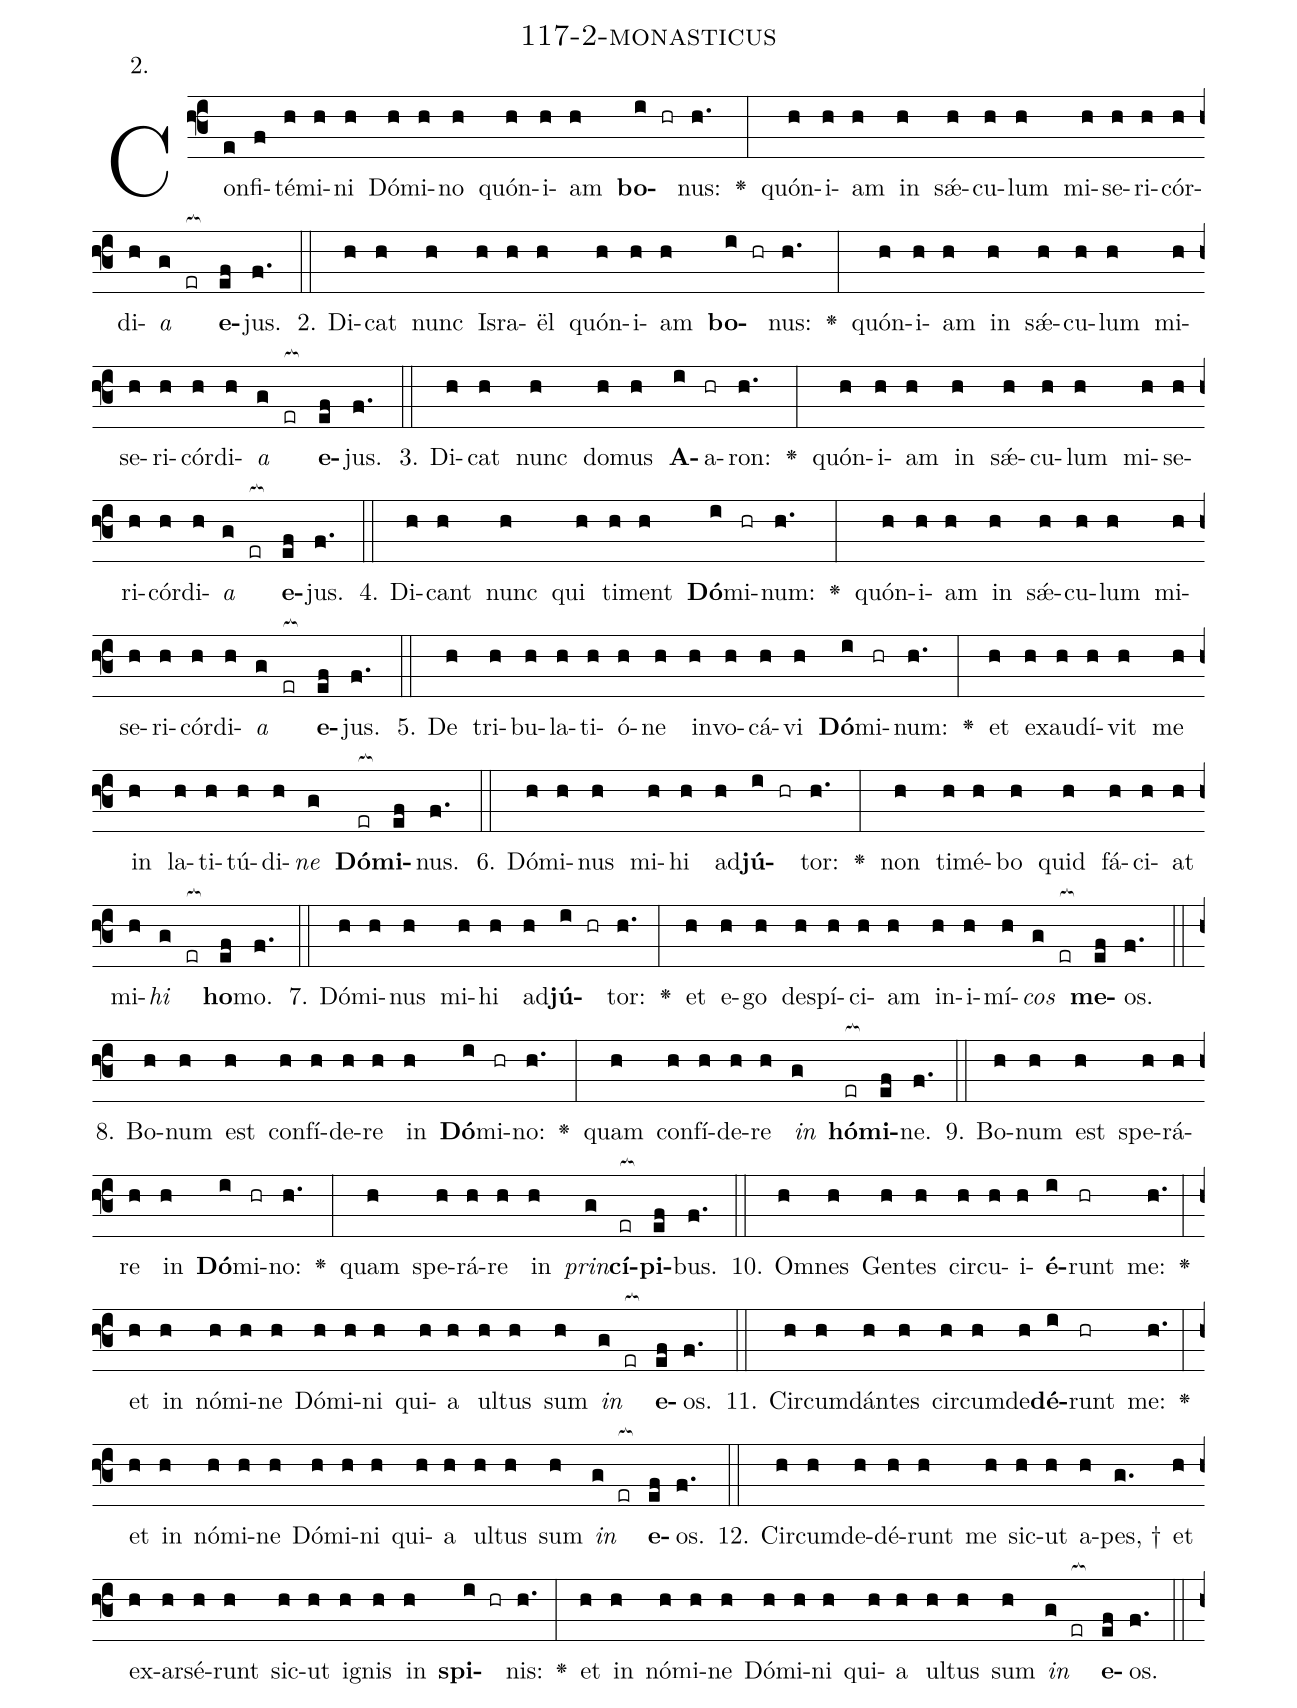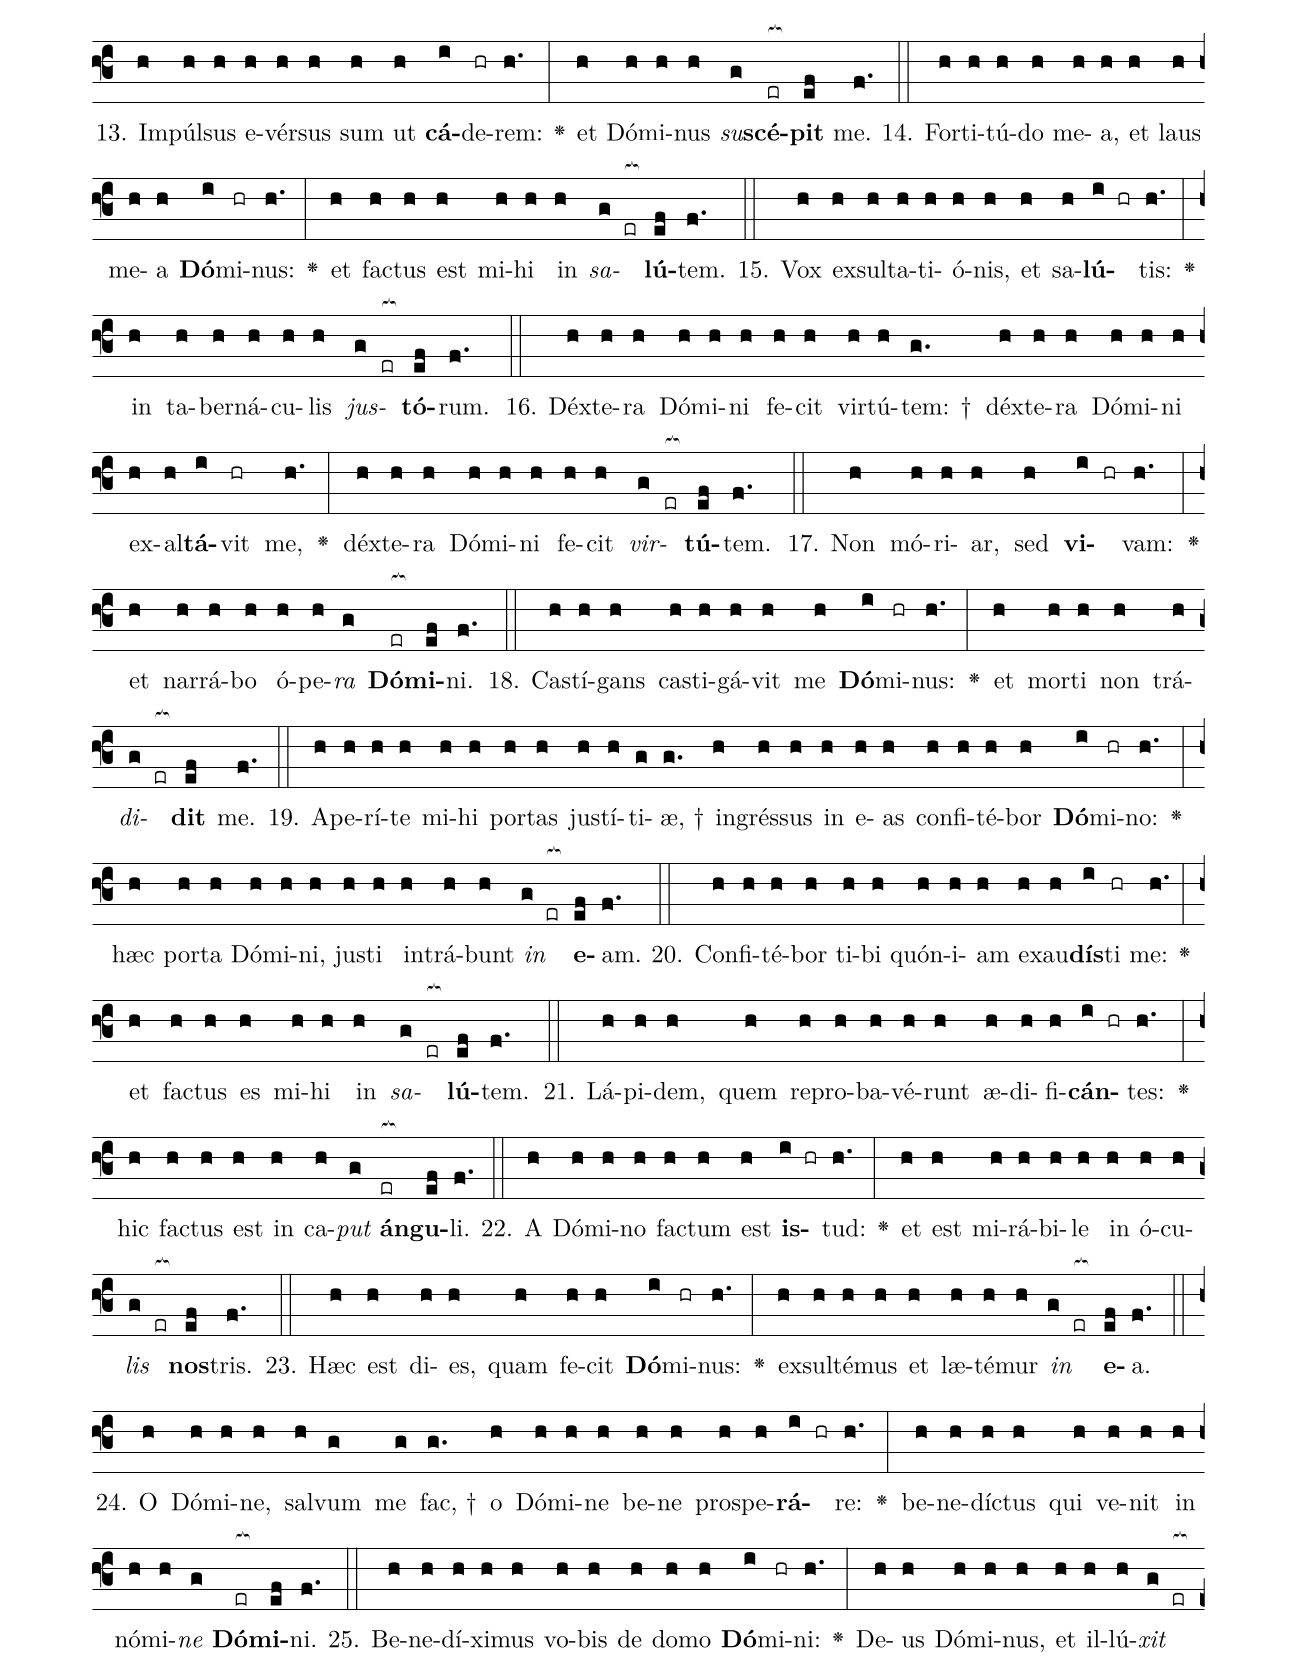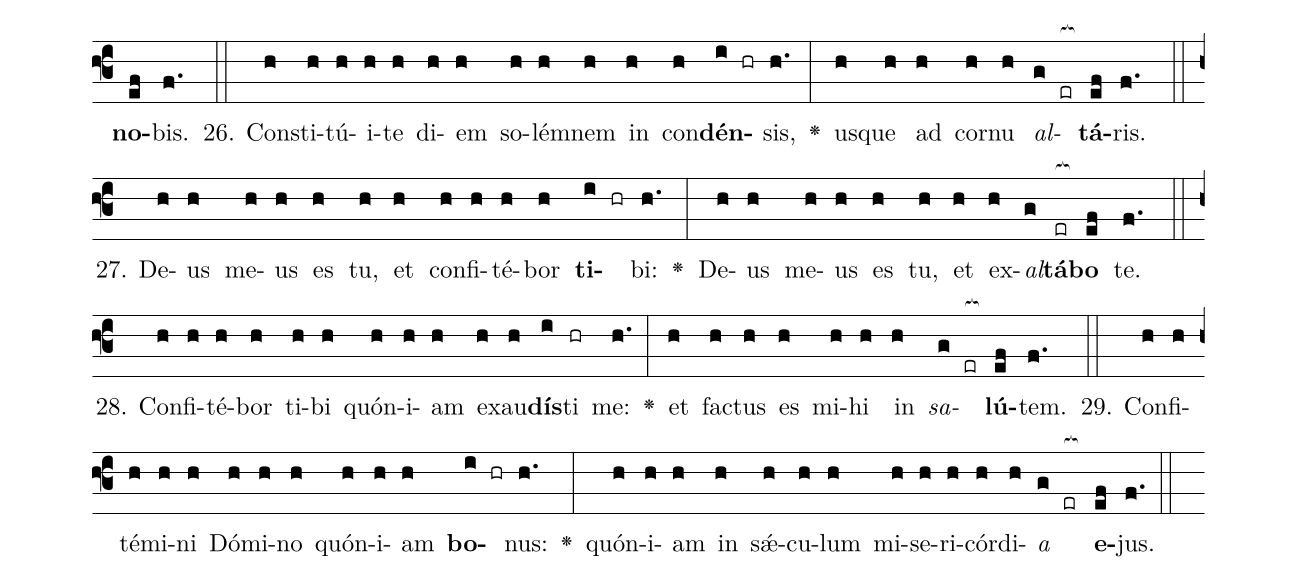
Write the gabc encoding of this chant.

name: 117-2-monasticus;
annotation: 2.;
%%
(f3)Con(e)fi(f)té(h)mi(h)ni(h) Dó(h)mi(h)no(h) quón(h)i(h)am(h) <b>bo</b>(i hr)nus:(h.) <v>\greheightstar</v>(:) quón(h)i(h)am(h) in(h) sǽ(h)cu(h)lum(h) mi(h)se(h)ri(h)cór(h)di(h)<i>a</i>(g er[ocb:1{]) <b>e</b>(ef[ocb:0}])jus.(f.) (::)
2. Di(h)cat(h) nunc(h) Is(h)ra(h)ël(h) quón(h)i(h)am(h) <b>bo</b>(i hr)nus:(h.) <v>\greheightstar</v>(:) quón(h)i(h)am(h) in(h) sǽ(h)cu(h)lum(h) mi(h)se(h)ri(h)cór(h)di(h)<i>a</i>(g er[ocb:1{]) <b>e</b>(ef[ocb:0}])jus.(f.) (::)
3. Di(h)cat(h) nunc(h) do(h)mus(h) <b>A</b>(i)a(hr)ron:(h.) <v>\greheightstar</v>(:) quón(h)i(h)am(h) in(h) sǽ(h)cu(h)lum(h) mi(h)se(h)ri(h)cór(h)di(h)<i>a</i>(g er[ocb:1{]) <b>e</b>(ef[ocb:0}])jus.(f.) (::)
4. Di(h)cant(h) nunc(h) qui(h) ti(h)ment(h) <b>Dó</b>(i)mi(hr)num:(h.) <v>\greheightstar</v>(:) quón(h)i(h)am(h) in(h) sǽ(h)cu(h)lum(h) mi(h)se(h)ri(h)cór(h)di(h)<i>a</i>(g er[ocb:1{]) <b>e</b>(ef[ocb:0}])jus.(f.) (::)
5. De(h) tri(h)bu(h)la(h)ti(h)ó(h)ne(h) in(h)vo(h)cá(h)vi(h) <b>Dó</b>(i)mi(hr)num:(h.) <v>\greheightstar</v>(:) et(h) ex(h)au(h)dí(h)vit(h) me(h) in(h) la(h)ti(h)tú(h)di(h)<i>ne</i>(g) <b>Dó</b>(er[ocb:1{])<b>mi</b>(ef[ocb:0}])nus.(f.) (::)
6. Dó(h)mi(h)nus(h) mi(h)hi(h) ad(h)<b>jú</b>(i hr)tor:(h.) <v>\greheightstar</v>(:) non(h) ti(h)mé(h)bo(h) quid(h) fá(h)ci(h)at(h) mi(h)<i>hi</i>(g er[ocb:1{]) <b>ho</b>(ef[ocb:0}])mo.(f.) (::)
7. Dó(h)mi(h)nus(h) mi(h)hi(h) ad(h)<b>jú</b>(i hr)tor:(h.) <v>\greheightstar</v>(:) et(h) e(h)go(h) de(h)spí(h)ci(h)am(h) in(h)i(h)mí(h)<i>cos</i>(g er[ocb:1{]) <b>me</b>(ef[ocb:0}])os.(f.) (::)
8. Bo(h)num(h) est(h) con(h)fí(h)de(h)re(h) in(h) <b>Dó</b>(i)mi(hr)no:(h.) <v>\greheightstar</v>(:) quam(h) con(h)fí(h)de(h)re(h) <i>in</i>(g) <b>hó</b>(er[ocb:1{])<b>mi</b>(ef[ocb:0}])ne.(f.) (::)
9. Bo(h)num(h) est(h) spe(h)rá(h)re(h) in(h) <b>Dó</b>(i)mi(hr)no:(h.) <v>\greheightstar</v>(:) quam(h) spe(h)rá(h)re(h) in(h) <i>prin</i>(g)<b>cí</b>(er[ocb:1{])<b>pi</b>(ef[ocb:0}])bus.(f.) (::)
10. Om(h)nes(h) Gen(h)tes(h) cir(h)cu(h)i(h)<b>é</b>(i)runt(hr) me:(h.) <v>\greheightstar</v>(:) et(h) in(h) nó(h)mi(h)ne(h) Dó(h)mi(h)ni(h) qui(h)a(h) ul(h)tus(h) sum(h) <i>in</i>(g er[ocb:1{]) <b>e</b>(ef[ocb:0}])os.(f.) (::)
11. Cir(h)cum(h)dán(h)tes(h) cir(h)cum(h)de(h)<b>dé</b>(i)runt(hr) me:(h.) <v>\greheightstar</v>(:) et(h) in(h) nó(h)mi(h)ne(h) Dó(h)mi(h)ni(h) qui(h)a(h) ul(h)tus(h) sum(h) <i>in</i>(g er[ocb:1{]) <b>e</b>(ef[ocb:0}])os.(f.) (::)
12. Cir(h)cum(h)de(h)dé(h)runt(h) me(h) sic(h)ut(h) a(h)pes, †(g.) et(h) ex(h)ar(h)sé(h)runt(h) sic(h)ut(h) i(h)gnis(h) in(h) <b>spi</b>(i hr)nis:(h.) <v>\greheightstar</v>(:) et(h) in(h) nó(h)mi(h)ne(h) Dó(h)mi(h)ni(h) qui(h)a(h) ul(h)tus(h) sum(h) <i>in</i>(g er[ocb:1{]) <b>e</b>(ef[ocb:0}])os.(f.) (::)
13. Im(h)púl(h)sus(h) e(h)vér(h)sus(h) sum(h) ut(h) <b>cá</b>(i)de(hr)rem:(h.) <v>\greheightstar</v>(:) et(h) Dó(h)mi(h)nus(h) <i>su</i>(g)<b>scé</b>(er[ocb:1{])<b>pit</b>(ef[ocb:0}]) me.(f.) (::)
14. For(h)ti(h)tú(h)do(h) me(h)a,(h) et(h) laus(h) me(h)a(h) <b>Dó</b>(i)mi(hr)nus:(h.) <v>\greheightstar</v>(:) et(h) fac(h)tus(h) est(h) mi(h)hi(h) in(h) <i>sa</i>(g er[ocb:1{])<b>lú</b>(ef[ocb:0}])tem.(f.) (::)
15. Vox(h) ex(h)sul(h)ta(h)ti(h)ó(h)nis,(h) et(h) sa(h)<b>lú</b>(i hr)tis:(h.) <v>\greheightstar</v>(:) in(h) ta(h)ber(h)ná(h)cu(h)lis(h) <i>jus</i>(g er[ocb:1{])<b>tó</b>(ef[ocb:0}])rum.(f.) (::)
16. Déx(h)te(h)ra(h) Dó(h)mi(h)ni(h) fe(h)cit(h) vir(h)tú(h)tem: †(g.) déx(h)te(h)ra(h) Dó(h)mi(h)ni(h) ex(h)al(h)<b>tá</b>(i)vit(hr) me,(h.) <v>\greheightstar</v>(:) déx(h)te(h)ra(h) Dó(h)mi(h)ni(h) fe(h)cit(h) <i>vir</i>(g er[ocb:1{])<b>tú</b>(ef[ocb:0}])tem.(f.) (::)
17. Non(h) mó(h)ri(h)ar,(h) sed(h) <b>vi</b>(i hr)vam:(h.) <v>\greheightstar</v>(:) et(h) nar(h)rá(h)bo(h) ó(h)pe(h)<i>ra</i>(g) <b>Dó</b>(er[ocb:1{])<b>mi</b>(ef[ocb:0}])ni.(f.) (::)
18. Cas(h)tí(h)gans(h) cas(h)ti(h)gá(h)vit(h) me(h) <b>Dó</b>(i)mi(hr)nus:(h.) <v>\greheightstar</v>(:) et(h) mor(h)ti(h) non(h) trá(h)<i>di</i>(g er[ocb:1{])<b>dit</b>(ef[ocb:0}]) me.(f.) (::)
19. A(h)pe(h)rí(h)te(h) mi(h)hi(h) por(h)tas(h) jus(h)tí(h)ti(g)æ, †(g.) in(h)grés(h)sus(h) in(h) e(h)as(h) con(h)fi(h)té(h)bor(h) <b>Dó</b>(i)mi(hr)no:(h.) <v>\greheightstar</v>(:) hæc(h) por(h)ta(h) Dó(h)mi(h)ni,(h) jus(h)ti(h) in(h)trá(h)bunt(h) <i>in</i>(g er[ocb:1{]) <b>e</b>(ef[ocb:0}])am.(f.) (::)
20. Con(h)fi(h)té(h)bor(h) ti(h)bi(h) quón(h)i(h)am(h) ex(h)au(h)<b>dís</b>(i)ti(hr) me:(h.) <v>\greheightstar</v>(:) et(h) fac(h)tus(h) es(h) mi(h)hi(h) in(h) <i>sa</i>(g er[ocb:1{])<b>lú</b>(ef[ocb:0}])tem.(f.) (::)
21. Lá(h)pi(h)dem,(h) quem(h) re(h)pro(h)ba(h)vé(h)runt(h) æ(h)di(h)fi(h)<b>cán</b>(i hr)tes:(h.) <v>\greheightstar</v>(:) hic(h) fac(h)tus(h) est(h) in(h) ca(h)<i>put</i>(g) <b>án</b>(er[ocb:1{])<b>gu</b>(ef[ocb:0}])li.(f.) (::)
22. A(h) Dó(h)mi(h)no(h) fac(h)tum(h) est(h) <b>is</b>(i hr)tud:(h.) <v>\greheightstar</v>(:) et(h) est(h) mi(h)rá(h)bi(h)le(h) in(h) ó(h)cu(h)<i>lis</i>(g er[ocb:1{]) <b>nos</b>(ef[ocb:0}])tris.(f.) (::)
23. Hæc(h) est(h) di(h)es,(h) quam(h) fe(h)cit(h) <b>Dó</b>(i)mi(hr)nus:(h.) <v>\greheightstar</v>(:) ex(h)sul(h)té(h)mus(h) et(h) læ(h)té(h)mur(h) <i>in</i>(g er[ocb:1{]) <b>e</b>(ef[ocb:0}])a.(f.) (::)
24. O(h) Dó(h)mi(h)ne,(h) sal(h)vum(g) me(g) fac, †(g.) o(h) Dó(h)mi(h)ne(h) be(h)ne(h) pro(h)spe(h)<b>rá</b>(i hr)re:(h.) <v>\greheightstar</v>(:) be(h)ne(h)díc(h)tus(h) qui(h) ve(h)nit(h) in(h) nó(h)mi(h)<i>ne</i>(g) <b>Dó</b>(er[ocb:1{])<b>mi</b>(ef[ocb:0}])ni.(f.) (::)
25. Be(h)ne(h)dí(h)xi(h)mus(h) vo(h)bis(h) de(h) do(h)mo(h) <b>Dó</b>(i)mi(hr)ni:(h.) <v>\greheightstar</v>(:) De(h)us(h) Dó(h)mi(h)nus,(h) et(h) il(h)lú(h)<i>xit</i>(g er[ocb:1{]) <b>no</b>(ef[ocb:0}])bis.(f.) (::)
26. Con(h)sti(h)tú(h)i(h)te(h) di(h)em(h) so(h)lém(h)nem(h) in(h) con(h)<b>dén</b>(i hr)sis,(h.) <v>\greheightstar</v>(:) us(h)que(h) ad(h) cor(h)nu(h) <i>al</i>(g er[ocb:1{])<b>tá</b>(ef[ocb:0}])ris.(f.) (::)
27. De(h)us(h) me(h)us(h) es(h) tu,(h) et(h) con(h)fi(h)té(h)bor(h) <b>ti</b>(i hr)bi:(h.) <v>\greheightstar</v>(:) De(h)us(h) me(h)us(h) es(h) tu,(h) et(h) ex(h)<i>al</i>(g)<b>tá</b>(er[ocb:1{])<b>bo</b>(ef[ocb:0}]) te.(f.) (::)
28. Con(h)fi(h)té(h)bor(h) ti(h)bi(h) quón(h)i(h)am(h) ex(h)au(h)<b>dís</b>(i)ti(hr) me:(h.) <v>\greheightstar</v>(:) et(h) fac(h)tus(h) es(h) mi(h)hi(h) in(h) <i>sa</i>(g er[ocb:1{])<b>lú</b>(ef[ocb:0}])tem.(f.) (::)
29. Con(h)fi(h)té(h)mi(h)ni(h) Dó(h)mi(h)no(h) quón(h)i(h)am(h) <b>bo</b>(i hr)nus:(h.) <v>\greheightstar</v>(:) quón(h)i(h)am(h) in(h) sǽ(h)cu(h)lum(h) mi(h)se(h)ri(h)cór(h)di(h)<i>a</i>(g er[ocb:1{]) <b>e</b>(ef[ocb:0}])jus.(f.) (::)
